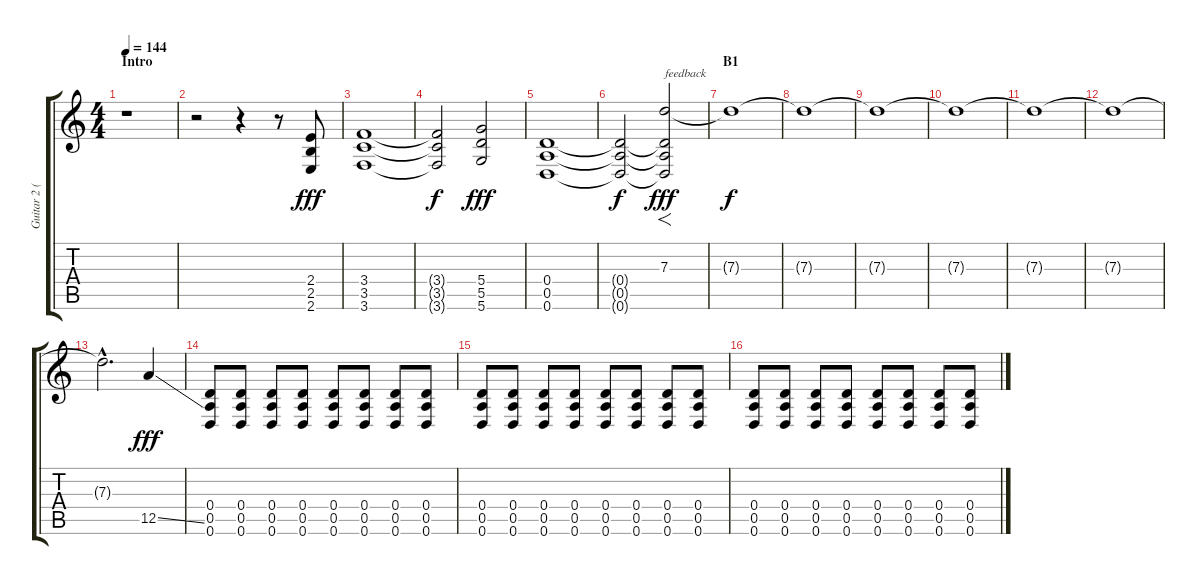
\track ("Guitar 2 (Rhythm)" "Guitar 2 (") {instrument distortionguitar}
\staff {score tabs}
\tuning (E4 B3 G3 D3 A2 D2) {hide}
\ts (4 4)
\section ("" "Intro")
\tempo 144
\clef g2
\ks c
r.1{dy fff instrument distortionguitar} |
r.2 r.4 r.8 (2.4 2.5 2.6).8 |
(3.4 3.5 3.6).1 |
(3.4{t} 3.5{t} 3.6{t}).2{dy f} (5.4 5.5 5.6).2{dy fff} |
(0.4 0.5 0.6).1 |
(0.4{t} 0.5{t} 0.6{t}).2{dy f} (7.3 0.4{t} 0.5{t} 0.6{t}).2{f txt "feedback" dy fff} |
\section ("" "B1")
7.3{t}.1{dy f} |
7.3{t}.1 |
7.3{t}.1 |
7.3{t}.1 |
7.3{t}.1 |
7.3{t}.1 |
7.3{hac t}.2{d} 12.5{ss}.4{dy fff} |
(0.4 0.5 0.6).8 (0.4 0.5 0.6).8 (0.4 0.5 0.6).8 (0.4 0.5 0.6).8 (0.4 0.5 0.6).8 (0.4 0.5 0.6).8 (0.4 0.5 0.6).8 (0.4 0.5 0.6).8 |
(0.4 0.5 0.6).8 (0.4 0.5 0.6).8 (0.4 0.5 0.6).8 (0.4 0.5 0.6).8 (0.4 0.5 0.6).8 (0.4 0.5 0.6).8 (0.4 0.5 0.6).8 (0.4 0.5 0.6).8 |
(0.4 0.5 0.6).8 (0.4 0.5 0.6).8 (0.4 0.5 0.6).8 (0.4 0.5 0.6).8 (0.4 0.5 0.6).8 (0.4 0.5 0.6).8 (0.4 0.5 0.6).8 (0.4 0.5 0.6).8
